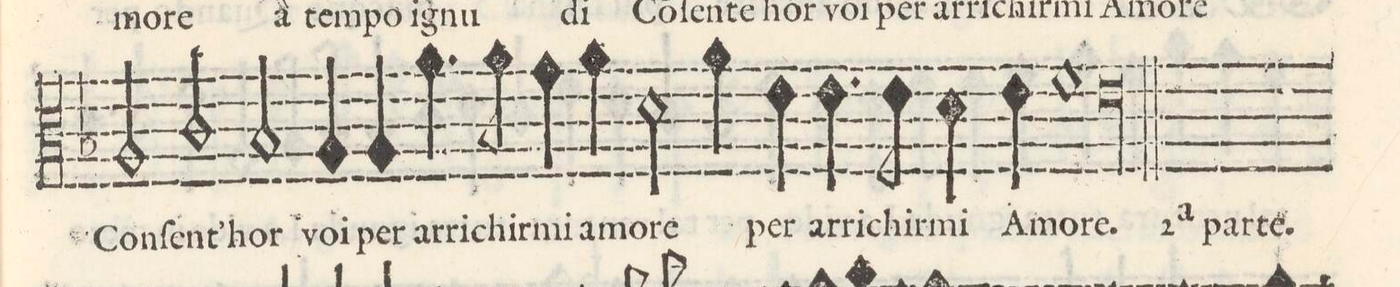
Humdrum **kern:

**kern	**text
*I"ALTO	*
*clefC3	*
*k[b-]	*
*met(c)	*
*M2/1	*
2A/	Con-
2c/	-ſent'
=46-	=46-
2B-/	hor
4A/	voi
4A/	per
4.a\	arri-
8a\	-chir-
4g\	-mi
4a\	a-
=47-	=47-
2d\	-mo-
4a\	-re
4eny\	per
4.e\	arri-
8e\	-chir-
4d\	-mi
4e\	A-
=48-	=48-
1f	-mo-
1el\	-re.
==	==
*-	*-
